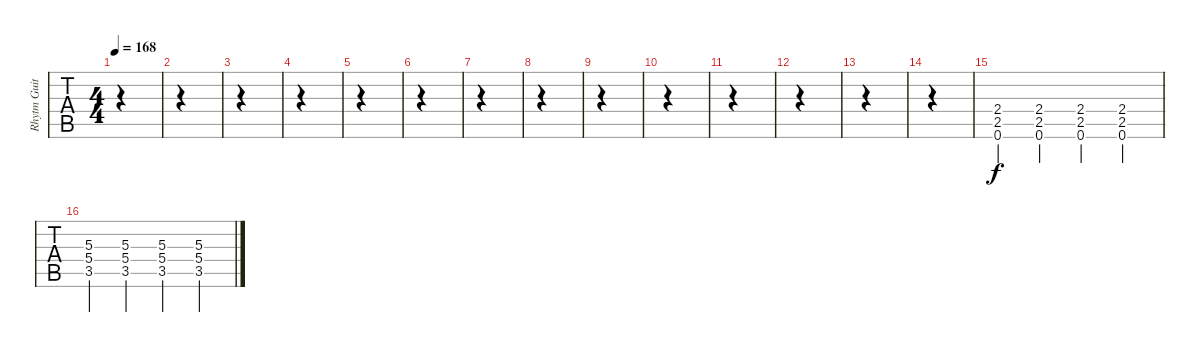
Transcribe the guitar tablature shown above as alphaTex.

\track ("Rhytm Guitar" "Rhytm Guit") {instrument acousticguitarsteel}
\staff {tabs}
\tuning (E4 B3 G3 D3 A2 E2) {hide}
\ts (4 4)
\tempo 168
\clef g2
\ks c
|
|
|
|
|
|
|
|
|
|
|
|
|
|
(2.4 2.5 0.6).4 (2.4 2.5 0.6).4 (2.4 2.5 0.6).4 (2.4 2.5 0.6).4 |
(5.3 5.4 3.5).4 (5.3 5.4 3.5).4 (5.3 5.4 3.5).4 (5.3 5.4 3.5).4
